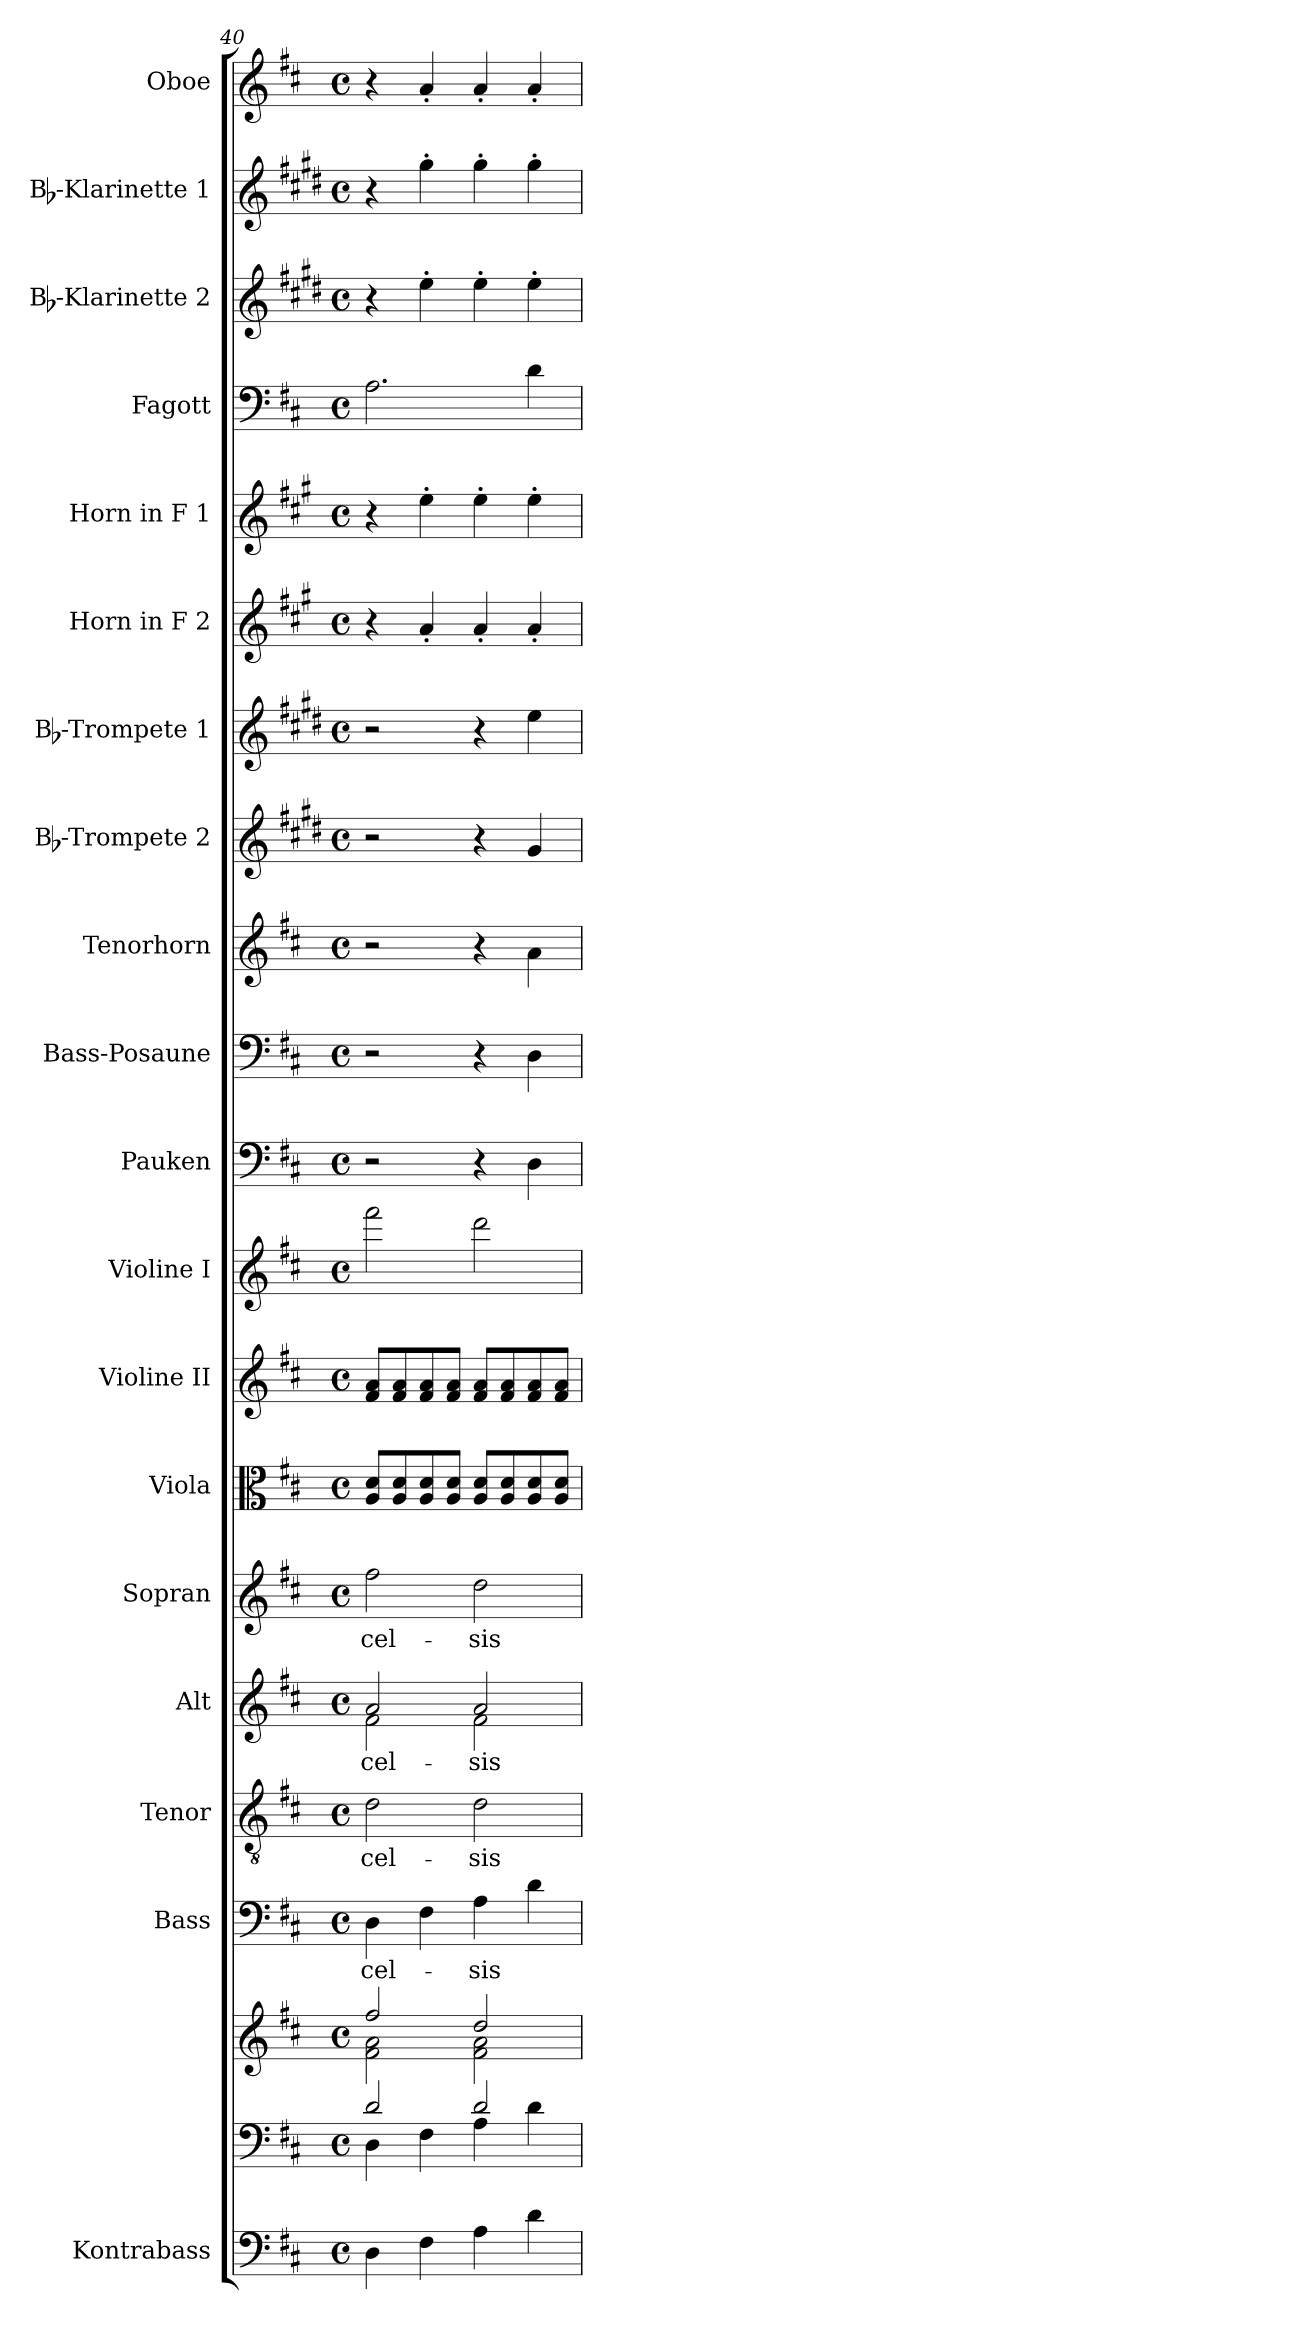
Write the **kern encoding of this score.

**kern	**kern	**kern	**kern	**text	**kern	**text	**kern	**text	**kern	**text	**kern	**kern	**kern	**kern	**kern	**kern	**kern	**kern	**kern	**kern	**kern	**kern	**kern	**kern
*part20	*part19	*part19	*part18	*part18	*part17	*part17	*part16	*part16	*part15	*part15	*part14	*part13	*part12	*part11	*part10	*part9	*part8	*part7	*part6	*part5	*part4	*part3	*part2	*part1
*staff21	*staff20	*staff19	*staff18	*staff18	*staff17	*staff17	*staff16	*staff16	*staff15	*staff15	*staff14	*staff13	*staff12	*staff11	*staff10	*staff9	*staff8	*staff7	*staff6	*staff5	*staff4	*staff3	*staff2	*staff1
*I"Kontrabass	*	*	*I"Bass	*	*I"Tenor	*	*I"Alt	*	*I"Sopran	*	*I"Viola	*I"Violine II	*I"Violine I	*I"Pauken	*I"Bass-Posaune	*I"Tenorhorn	*I"Bb-Trompete 2	*I"Bb-Trompete 1	*I"Horn in F 2	*I"Horn in F 1	*I"Fagott	*I"Bb-Klarinette 2	*I"Bb-Klarinette 1	*I"Oboe
*I'Kb.	*	*	*I'B.	*	*I'T.	*	*I'A.	*	*I'S.	*	*I'Vla.	*I'Vl. II	*I'Vl. I	*I'Pk.	*I'B. Pos.	*I'T. Hrn.	*I'Bb Trp. 2	*I'Bb Trp. 1	*	*	*I'Fg.	*I'Bb Kl. 2	*I'Bb Kl. 1	*I'Ob.
*clefF4	*clefF4	*clefG2	*clefF4	*	*clefGv2	*	*clefG2	*	*clefG2	*	*clefC3	*clefG2	*clefG2	*clefF4	*clefF4	*clefG2	*clefG2	*clefG2	*clefG2	*clefG2	*clefF4	*clefG2	*clefG2	*clefG2
*ITrd7c12	*	*	*	*	*	*	*	*	*	*	*	*	*	*	*	*ITrd8c14	*ITrd1c2	*ITrd1c2	*ITrd4c7	*ITrd4c7	*	*ITrd1c2	*ITrd1c2	*
*k[f#c#]	*k[f#c#]	*k[f#c#]	*k[f#c#]	*	*k[f#c#]	*	*k[f#c#]	*	*k[f#c#]	*	*k[f#c#]	*k[f#c#]	*k[f#c#]	*k[f#c#]	*k[f#c#]	*k[f#c#]	*k[f#c#]	*k[f#c#]	*k[f#c#]	*k[f#c#]	*k[f#c#]	*k[f#c#]	*k[f#c#]	*k[f#c#]
*D:	*D:	*D:	*D:	*	*D:	*	*D:	*	*D:	*	*D:	*D:	*D:	*D:	*D:	*D:	*D:	*D:	*D:	*D:	*D:	*D:	*D:	*D:
*M4/4	*M4/4	*M4/4	*M4/4	*	*M4/4	*	*M4/4	*	*M4/4	*	*M4/4	*M4/4	*M4/4	*M4/4	*M4/4	*M4/4	*M4/4	*M4/4	*M4/4	*M4/4	*M4/4	*M4/4	*M4/4	*M4/4
*met(c)	*met(c)	*met(c)	*met(c)	*	*met(c)	*	*met(c)	*	*met(c)	*	*met(c)	*met(c)	*met(c)	*met(c)	*met(c)	*met(c)	*met(c)	*met(c)	*met(c)	*met(c)	*met(c)	*met(c)	*met(c)	*met(c)
=40	=40	=40	=40	=40	=40	=40	=40	=40	=40	=40	=40	=40	=40	=40	=40	=40	=40	=40	=40	=40	=40	=40	=40	=40
*	*^	*^	*	*	*	*	*	*	*	*	*	*	*	*	*	*	*	*	*	*	*	*	*	*
!	!	!	!	!	!	!LO:LY:b	!	!LO:LY:b	!	!LO:LY:b	!	!LO:LY:b	!	!	!	!	!	!	!	!	!	!	!	!	!	!
*	*	*	*	*	*	*	*	*	*^	*	*	*	*	*	*	*	*	*	*	*	*	*	*	*	*	*
4DD\	2d/	4D\	2ff#/	2f#\ 2a\	4D\	-cel-	2d\	-cel-	2a/	2f#\	-cel-	2ff#\	-cel-	8A/ 8d/L	8f#/ 8a/L	2fff#\	2r	2r	2r	2r	2r	4r	4r	2.A\	4r	4r	4r
.	.	.	.	.	.	.	.	.	.	.	.	.	.	8A/ 8d/	8f#/ 8a/	.	.	.	.	.	.	.	.	.	.	.	.
4FF#\	.	4F#\	.	.	4F#\	.	.	.	.	.	.	.	.	8A/ 8d/	8f#/ 8a/	.	.	.	.	.	.	4d'</	4a'>\	.	4dd'>\	4ff#'>\	4a'</
.	.	.	.	.	.	.	.	.	.	.	.	.	.	8A/ 8d/J	8f#/ 8a/J	.	.	.	.	.	.	.	.	.	.	.	.
!	!	!	!	!	!	!LO:LY:b	!	!LO:LY:b	!	!	!LO:LY:b	!	!LO:LY:b	!	!	!	!	!	!	!	!	!	!	!	!	!	!
4AA\	2d/	4A\	2dd/	2f#\ 2a\	4A\	-sis	2d\	-sis	2a/	2f#\	-sis-	2dd\	-sis	8A/ 8d/L	8f#/ 8a/L	2ddd\	4r	4r	4r	4r	4r	4d'</	4a'>\	.	4dd'>\	4ff#'>\	4a'</
.	.	.	.	.	.	.	.	.	.	.	.	.	.	8A/ 8d/	8f#/ 8a/	.	.	.	.	.	.	.	.	.	.	.	.
4D\	.	4d\	.	.	4d\	.	.	.	.	.	.	.	.	8A/ 8d/	8f#/ 8a/	.	4D\	4D\	4A\	4f#/	4dd\	4d'</	4a'>\	4d\	4dd'>\	4ff#'>\	4a'</
.	.	.	.	.	.	.	.	.	.	.	.	.	.	8A/ 8d/J	8f#/ 8a/J	.	.	.	.	.	.	.	.	.	.	.	.
*	*v	*v	*	*	*	*	*	*	*v	*v	*	*	*	*	*	*	*	*	*	*	*	*	*	*	*	*	*
*	*	*v	*v	*	*	*	*	*	*	*	*	*	*	*	*	*	*	*	*	*	*	*	*	*	*
=	=	=	=	=	=	=	=	=	=	=	=	=	=	=	=	=	=	=	=	=	=	=	=	=
*-	*-	*-	*-	*-	*-	*-	*-	*-	*-	*-	*-	*-	*-	*-	*-	*-	*-	*-	*-	*-	*-	*-	*-	*-
